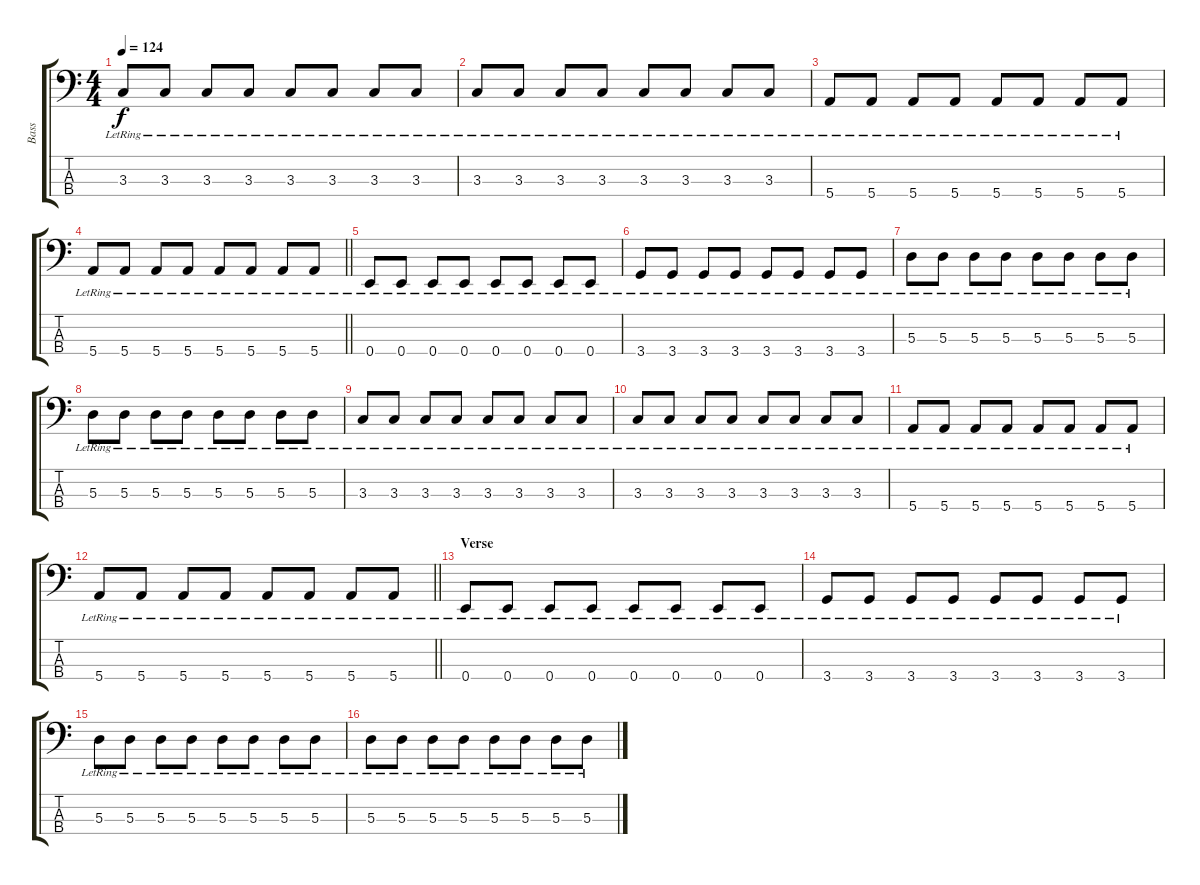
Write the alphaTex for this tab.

\track ("Bass" "Bass") {instrument electricbasspick}
\staff {score tabs}
\tuning (G2 D2 A1 E1) {hide}
\ts (4 4)
\tempo 124
\clef f4
\ks c
3.3{lr}.8{dy f} 3.3{lr}.8 3.3{lr}.8 3.3{lr}.8 3.3{lr}.8 3.3{lr}.8 3.3{lr}.8 3.3{lr}.8 |
3.3{lr}.8 3.3{lr}.8 3.3{lr}.8 3.3{lr}.8 3.3{lr}.8 3.3{lr}.8 3.3{lr}.8 3.3{lr}.8 |
5.4{lr}.8 5.4{lr}.8 5.4{lr}.8 5.4{lr}.8 5.4{lr}.8 5.4{lr}.8 5.4{lr}.8 5.4{lr}.8 |
\barLineRight lightlight
5.4{lr}.8 5.4{lr}.8 5.4{lr}.8 5.4{lr}.8 5.4{lr}.8 5.4{lr}.8 5.4{lr}.8 5.4{lr}.8 |
0.4{lr}.8 0.4{lr}.8 0.4{lr}.8 0.4{lr}.8 0.4{lr}.8 0.4{lr}.8 0.4{lr}.8 0.4{lr}.8 |
3.4{lr}.8 3.4{lr}.8 3.4{lr}.8 3.4{lr}.8 3.4{lr}.8 3.4{lr}.8 3.4{lr}.8 3.4{lr}.8 |
5.3{lr}.8 5.3{lr}.8 5.3{lr}.8 5.3{lr}.8 5.3{lr}.8 5.3{lr}.8 5.3{lr}.8 5.3{lr}.8 |
5.3{lr}.8 5.3{lr}.8 5.3{lr}.8 5.3{lr}.8 5.3{lr}.8 5.3{lr}.8 5.3{lr}.8 5.3{lr}.8 |
3.3{lr}.8 3.3{lr}.8 3.3{lr}.8 3.3{lr}.8 3.3{lr}.8 3.3{lr}.8 3.3{lr}.8 3.3{lr}.8 |
3.3{lr}.8 3.3{lr}.8 3.3{lr}.8 3.3{lr}.8 3.3{lr}.8 3.3{lr}.8 3.3{lr}.8 3.3{lr}.8 |
5.4{lr}.8 5.4{lr}.8 5.4{lr}.8 5.4{lr}.8 5.4{lr}.8 5.4{lr}.8 5.4{lr}.8 5.4{lr}.8 |
\barLineRight lightlight
5.4{lr}.8 5.4{lr}.8 5.4{lr}.8 5.4{lr}.8 5.4{lr}.8 5.4{lr}.8 5.4{lr}.8 5.4{lr}.8 |
\section ("" "Verse")
0.4{lr}.8 0.4{lr}.8 0.4{lr}.8 0.4{lr}.8 0.4{lr}.8 0.4{lr}.8 0.4{lr}.8 0.4{lr}.8 |
3.4{lr}.8 3.4{lr}.8 3.4{lr}.8 3.4{lr}.8 3.4{lr}.8 3.4{lr}.8 3.4{lr}.8 3.4{lr}.8 |
5.3{lr}.8 5.3{lr}.8 5.3{lr}.8 5.3{lr}.8 5.3{lr}.8 5.3{lr}.8 5.3{lr}.8 5.3{lr}.8 |
5.3{lr}.8 5.3{lr}.8 5.3{lr}.8 5.3{lr}.8 5.3{lr}.8 5.3{lr}.8 5.3{lr}.8 5.3{lr}.8
